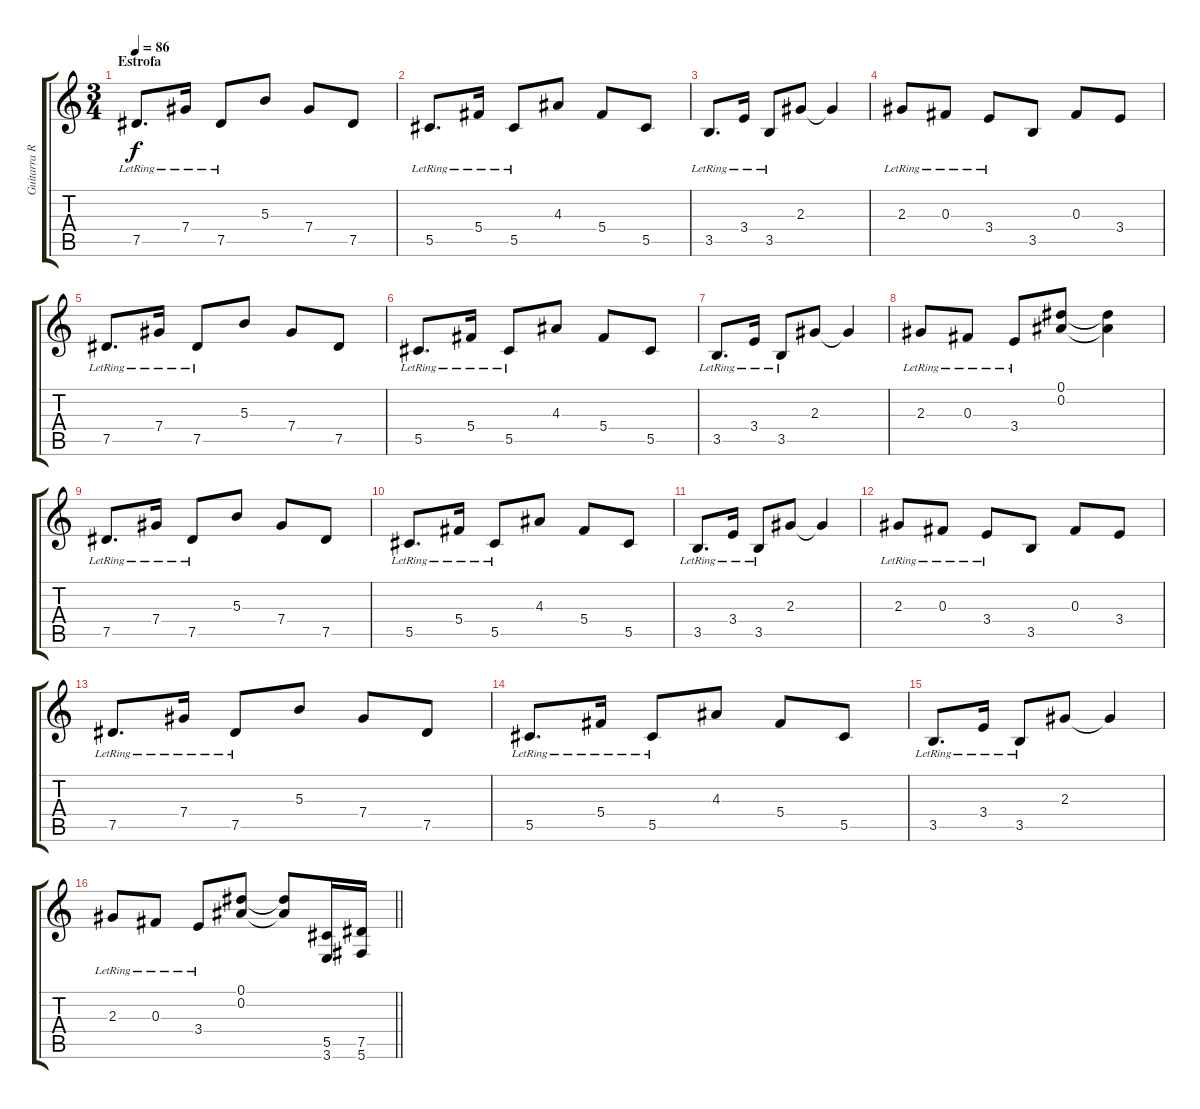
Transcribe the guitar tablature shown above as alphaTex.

\track ("Guitarra Ritmica" "Guitarra R") {instrument electricguitarclean}
\staff {score tabs}
\tuning (Eb4 Bb3 Gb3 Db3 Ab2 Db2) {hide}
\ts (3 4)
\section ("" "Estrofa")
\tempo 86
\clef g2
\ks c
7.5{lr}.8{d dy f} 7.4{lr}.16 7.5{lr}.8 5.3.8 7.4.8 7.5.8 |
5.5{lr}.8{d} 5.4{lr}.16 5.5{lr}.8 4.3.8 5.4.8 5.5.8 |
3.5{lr}.8{d} 3.4{lr}.16 3.5{lr}.8 2.3.8 2.3{t}.4 |
2.3{lr}.8 0.3{lr}.8 3.4{lr}.8 3.5.8 0.3.8 3.4.8 |
7.5{lr}.8{d} 7.4{lr}.16 7.5{lr}.8 5.3.8 7.4.8 7.5.8 |
5.5{lr}.8{d} 5.4{lr}.16 5.5{lr}.8 4.3.8 5.4.8 5.5.8 |
3.5{lr}.8{d} 3.4{lr}.16 3.5{lr}.8 2.3.8 2.3{t}.4 |
2.3{lr}.8 0.3{lr}.8 3.4{lr}.8 (0.1 0.2).8 (0.1{t} 0.2{t}).4 |
7.5{lr}.8{d} 7.4{lr}.16 7.5{lr}.8 5.3.8 7.4.8 7.5.8 |
5.5{lr}.8{d} 5.4{lr}.16 5.5{lr}.8 4.3.8 5.4.8 5.5.8 |
3.5{lr}.8{d} 3.4{lr}.16 3.5{lr}.8 2.3.8 2.3{t}.4 |
2.3{lr}.8 0.3{lr}.8 3.4{lr}.8 3.5.8 0.3.8 3.4.8 |
7.5{lr}.8{d} 7.4{lr}.16 7.5{lr}.8 5.3.8 7.4.8 7.5.8 |
5.5{lr}.8{d} 5.4{lr}.16 5.5{lr}.8 4.3.8 5.4.8 5.5.8 |
3.5{lr}.8{d} 3.4{lr}.16 3.5{lr}.8 2.3.8 2.3{t}.4 |
\barLineRight lightlight
2.3{lr}.8 0.3{lr}.8 3.4{lr}.8 (0.1 0.2).8 (0.1{t} 0.2{t}).8 (5.5 3.6).16 (7.5 5.6).16
